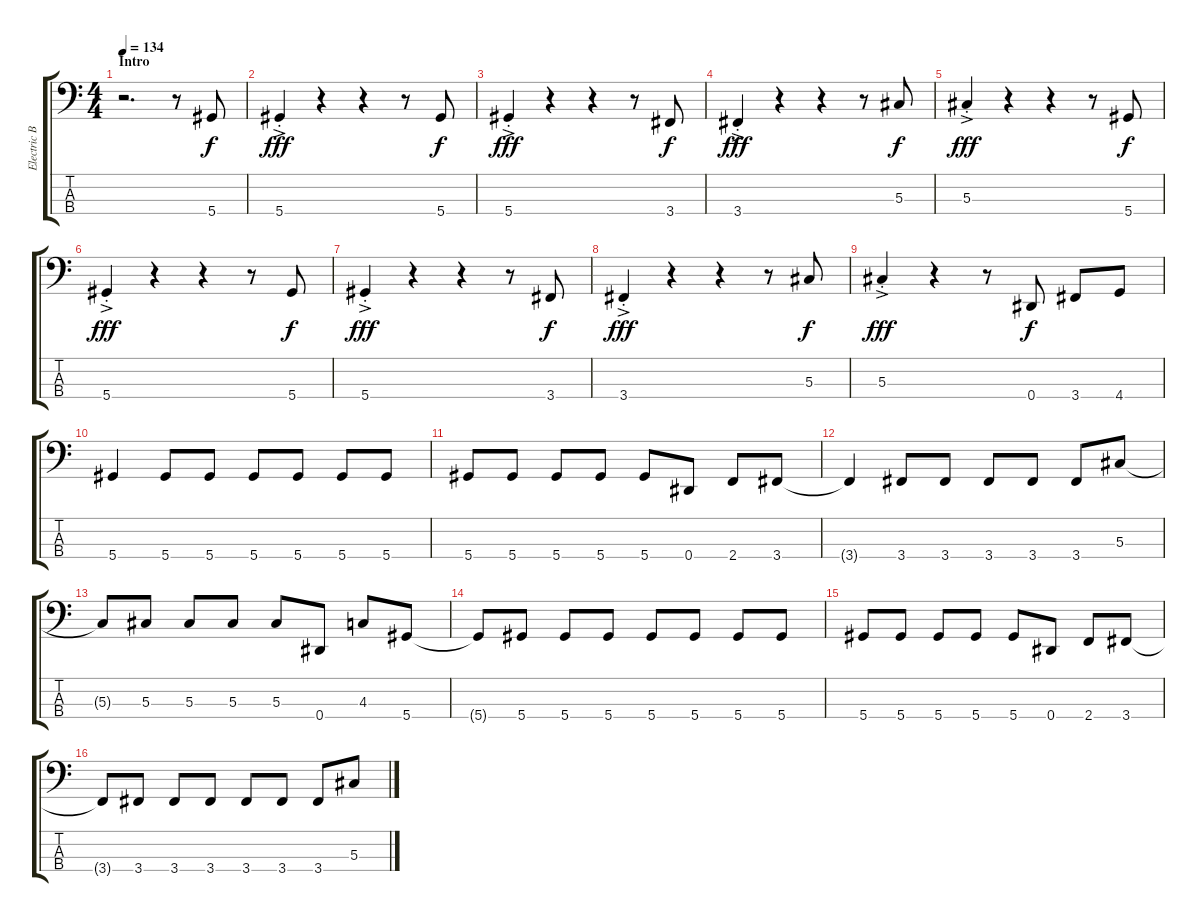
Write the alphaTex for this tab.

\track ("Electric Bass (w/ pick)" "Electric B") {instrument electricbasspick}
\staff {score tabs}
\tuning (Gb2 Db2 Ab1 Eb1) {hide}
\ts (4 4)
\section ("" "Intro")
\tempo 134
\clef f4
\ks c
r.2{d dy f instrument electricbasspick} r.8 5.4.8 |
5.4{ac st}.4{dy fff} r.4 r.4 r.8 5.4.8{dy f} |
5.4{ac st}.4{dy fff} r.4 r.4 r.8 3.4.8{dy f} |
3.4{ac st}.4{dy fff} r.4 r.4 r.8 5.3.8{dy f} |
5.3{ac st}.4{dy fff} r.4 r.4 r.8 5.4.8{dy f} |
5.4{ac st}.4{dy fff} r.4 r.4 r.8 5.4.8{dy f} |
5.4{ac st}.4{dy fff} r.4 r.4 r.8 3.4.8{dy f} |
3.4{ac st}.4{dy fff} r.4 r.4 r.8 5.3.8{dy f} |
5.3{ac st}.4{dy fff} r.4 r.8 0.4.8{dy f} 3.4.8 4.4.8 |
5.4.4 5.4.8 5.4.8 5.4.8 5.4.8 5.4.8 5.4.8 |
5.4.8 5.4.8 5.4.8 5.4.8 5.4.8 0.4.8 2.4.8 3.4.8 |
3.4{t}.4 3.4.8 3.4.8 3.4.8 3.4.8 3.4.8 5.3.8 |
5.3{t}.8 5.3.8 5.3.8 5.3.8 5.3.8 0.4.8 4.3.8 5.4.8 |
5.4{t}.8 5.4.8 5.4.8 5.4.8 5.4.8 5.4.8 5.4.8 5.4.8 |
5.4.8 5.4.8 5.4.8 5.4.8 5.4.8 0.4.8 2.4.8 3.4.8 |
3.4{t}.8 3.4.8 3.4.8 3.4.8 3.4.8 3.4.8 3.4.8 5.3.8
